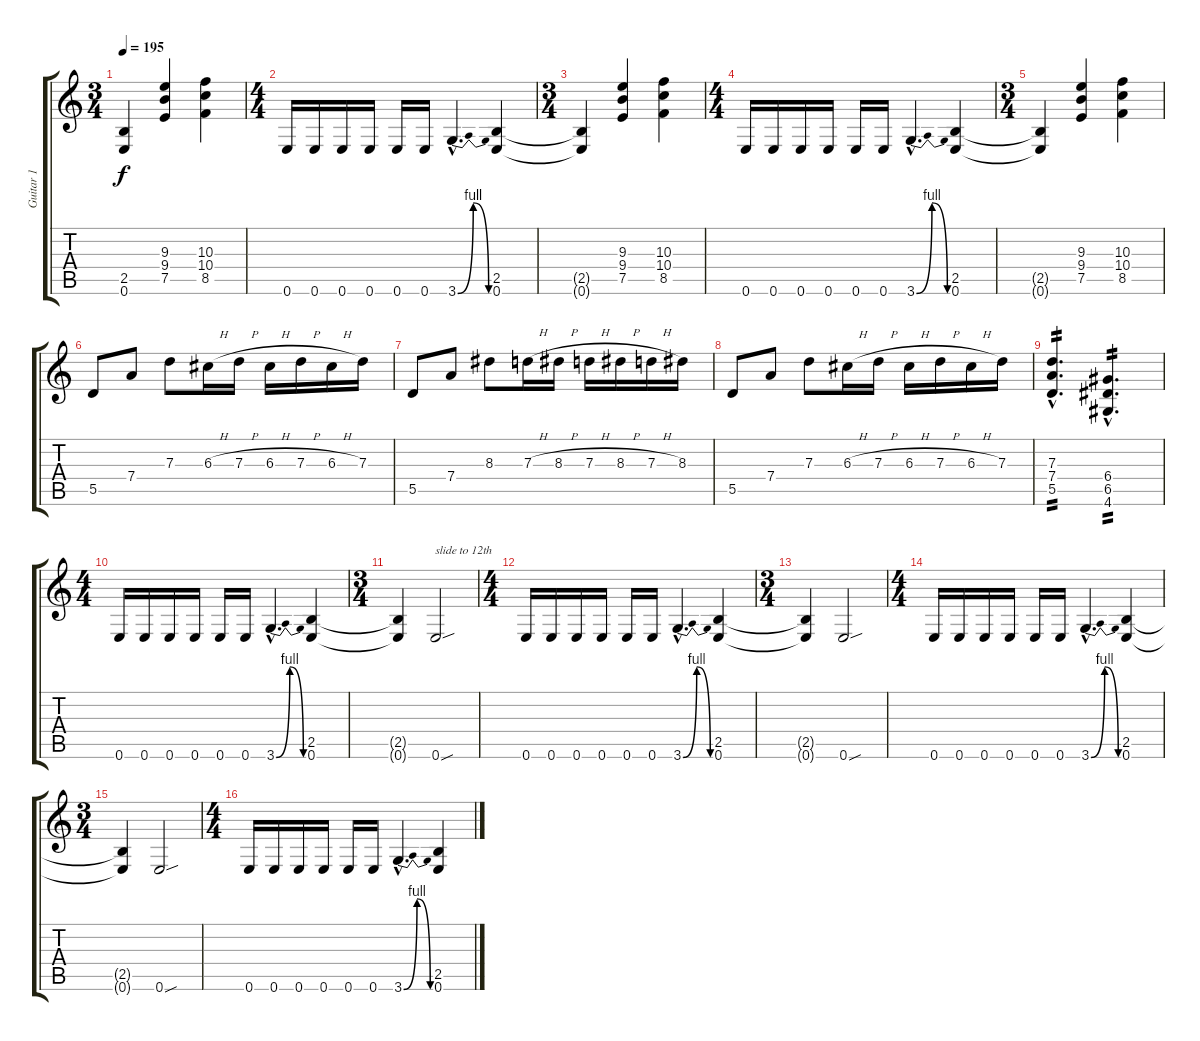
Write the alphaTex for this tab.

\track ("Guitar 1" "Guitar 1") {instrument distortionguitar}
\staff {score tabs}
\tuning (E4 B3 G3 D3 A2 E2) {hide}
\ts (3 4)
\tempo 195
\clef g2
\ks c
(2.5{t} 0.6{t}).4{dy f} (9.3 9.4 7.5).4 (10.3 10.4 8.5).4 |
\ts (4 4)
0.6.16 0.6.16 0.6.16 0.6.16 0.6.16 0.6.16 3.6{be (bendrelease 0 0 30 4 30 4 60 0) hac}.4{d} (2.5 0.6).4 |
\ts (3 4)
(2.5{t} 0.6{t}).4 (9.3 9.4 7.5).4 (10.3 10.4 8.5).4 |
\ts (4 4)
0.6.16 0.6.16 0.6.16 0.6.16 0.6.16 0.6.16 3.6{be (bendrelease 0 0 30 4 30 4 60 0) hac}.4{d} (2.5 0.6).4 |
\ts (3 4)
(2.5{t} 0.6{t}).4 (9.3 9.4 7.5).4 (10.3 10.4 8.5).4 |
5.5.8 7.4.8 7.3.8 6.3{h}.16 7.3{h}.16 6.3{h}.16 7.3{h}.16 6.3{h}.16 7.3.16 |
5.5.8 7.4.8 8.3.8 7.3{h}.16 8.3{h}.16 7.3{h}.16 8.3{h}.16 7.3{h}.16 8.3.16 |
5.5.8 7.4.8 7.3.8 6.3{h}.16 7.3{h}.16 6.3{h}.16 7.3{h}.16 6.3{h}.16 7.3.16 |
(7.3{hac} 7.4{hac} 5.5{hac}).4{d tp 2} (6.4{hac} 6.5{hac} 4.6{hac}).4{d tp 2} |
\ts (4 4)
0.6.16 0.6.16 0.6.16 0.6.16 0.6.16 0.6.16 3.6{be (bendrelease 0 0 30 4 30 4 60 0) hac}.4{d} (2.5 0.6).4 |
\ts (3 4)
(2.5{t} 0.6{t}).4 0.6{sou}.2{txt "slide to 12th"} |
\ts (4 4)
0.6.16 0.6.16 0.6.16 0.6.16 0.6.16 0.6.16 3.6{be (bendrelease 0 0 30 4 30 4 60 0) hac}.4{d} (2.5 0.6).4 |
\ts (3 4)
(2.5{t} 0.6{t}).4 0.6{sou}.2 |
\ts (4 4)
0.6.16 0.6.16 0.6.16 0.6.16 0.6.16 0.6.16 3.6{be (bendrelease 0 0 30 4 30 4 60 0) hac}.4{d} (2.5 0.6).4 |
\ts (3 4)
(2.5{t} 0.6{t}).4 0.6{sou}.2 |
\ts (4 4)
0.6.16 0.6.16 0.6.16 0.6.16 0.6.16 0.6.16 3.6{be (bendrelease 0 0 30 4 30 4 60 0) hac}.4{d} (2.5 0.6).4
